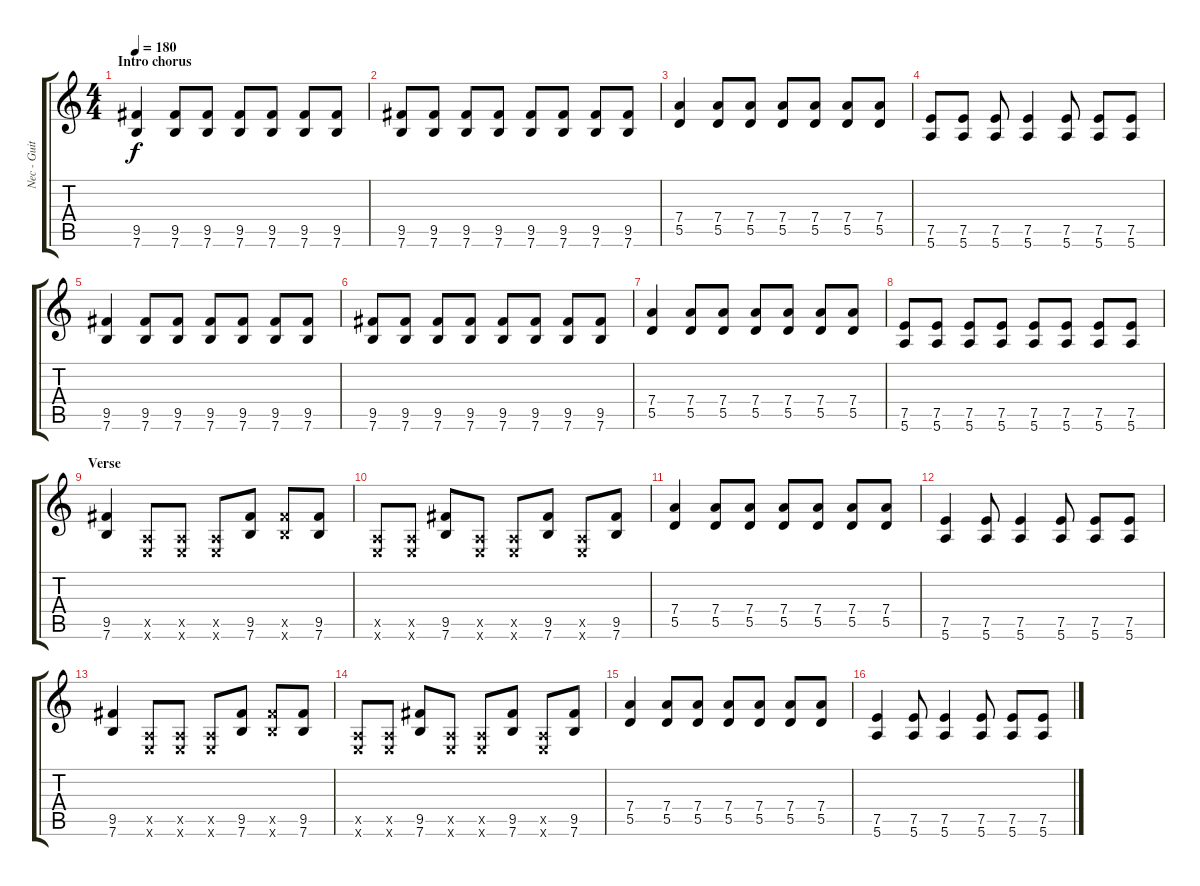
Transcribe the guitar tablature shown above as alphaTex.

\track ("Nec - Guitars" "Nec - Guit") {instrument distortionguitar}
\staff {score tabs}
\tuning (E4 B3 G3 D3 A2 E2) {hide}
\ts (4 4)
\section ("" "Intro chorus")
\tempo 180
\clef g2
\ks c
(9.5 7.6).4{dy f} (9.5 7.6).8 (9.5 7.6).8 (9.5 7.6).8 (9.5 7.6).8 (9.5 7.6).8 (9.5 7.6).8 |
(9.5 7.6).8 (9.5 7.6).8 (9.5 7.6).8 (9.5 7.6).8 (9.5 7.6).8 (9.5 7.6).8 (9.5 7.6).8 (9.5 7.6).8 |
(7.4 5.5).4 (7.4 5.5).8 (7.4 5.5).8 (7.4 5.5).8 (7.4 5.5).8 (7.4 5.5).8 (7.4 5.5).8 |
(7.5 5.6).8 (7.5 5.6).8 (7.5 5.6).8 (7.5 5.6).4 (7.5 5.6).8 (7.5 5.6).8 (7.5 5.6).8 |
(9.5 7.6).4 (9.5 7.6).8 (9.5 7.6).8 (9.5 7.6).8 (9.5 7.6).8 (9.5 7.6).8 (9.5 7.6).8 |
(9.5 7.6).8 (9.5 7.6).8 (9.5 7.6).8 (9.5 7.6).8 (9.5 7.6).8 (9.5 7.6).8 (9.5 7.6).8 (9.5 7.6).8 |
(7.4 5.5).4 (7.4 5.5).8 (7.4 5.5).8 (7.4 5.5).8 (7.4 5.5).8 (7.4 5.5).8 (7.4 5.5).8 |
(7.5 5.6).8 (7.5 5.6).8 (7.5 5.6).8 (7.5 5.6).8 (7.5 5.6).8 (7.5 5.6).8 (7.5 5.6).8 (7.5 5.6).8 |
\section ("" "Verse")
(9.5 7.6).4 (0.5{x} 0.6{x}).8 (0.5{x} 0.6{x}).8 (0.5{x} 0.6{x}).8 (9.5 7.6).8 (9.5{x} 7.6{x}).8 (9.5 7.6).8 |
(0.5{x} 0.6{x}).8 (0.5{x} 0.6{x}).8 (9.5 7.6).8 (0.5{x} 0.6{x}).8 (0.5{x} 0.6{x}).8 (9.5 7.6).8 (0.5{x} 0.6{x}).8 (9.5 7.6).8 |
(7.4 5.5).4 (7.4 5.5).8 (7.4 5.5).8 (7.4 5.5).8 (7.4 5.5).8 (7.4 5.5).8 (7.4 5.5).8 |
(7.5 5.6).4 (7.5 5.6).8 (7.5 5.6).4 (7.5 5.6).8 (7.5 5.6).8 (7.5 5.6).8 |
(9.5 7.6).4 (0.5{x} 0.6{x}).8 (0.5{x} 0.6{x}).8 (0.5{x} 0.6{x}).8 (9.5 7.6).8 (9.5{x} 7.6{x}).8 (9.5 7.6).8 |
(0.5{x} 0.6{x}).8 (0.5{x} 0.6{x}).8 (9.5 7.6).8 (0.5{x} 0.6{x}).8 (0.5{x} 0.6{x}).8 (9.5 7.6).8 (0.5{x} 0.6{x}).8 (9.5 7.6).8 |
(7.4 5.5).4 (7.4 5.5).8 (7.4 5.5).8 (7.4 5.5).8 (7.4 5.5).8 (7.4 5.5).8 (7.4 5.5).8 |
(7.5 5.6).4 (7.5 5.6).8 (7.5 5.6).4 (7.5 5.6).8 (7.5 5.6).8 (7.5 5.6).8
